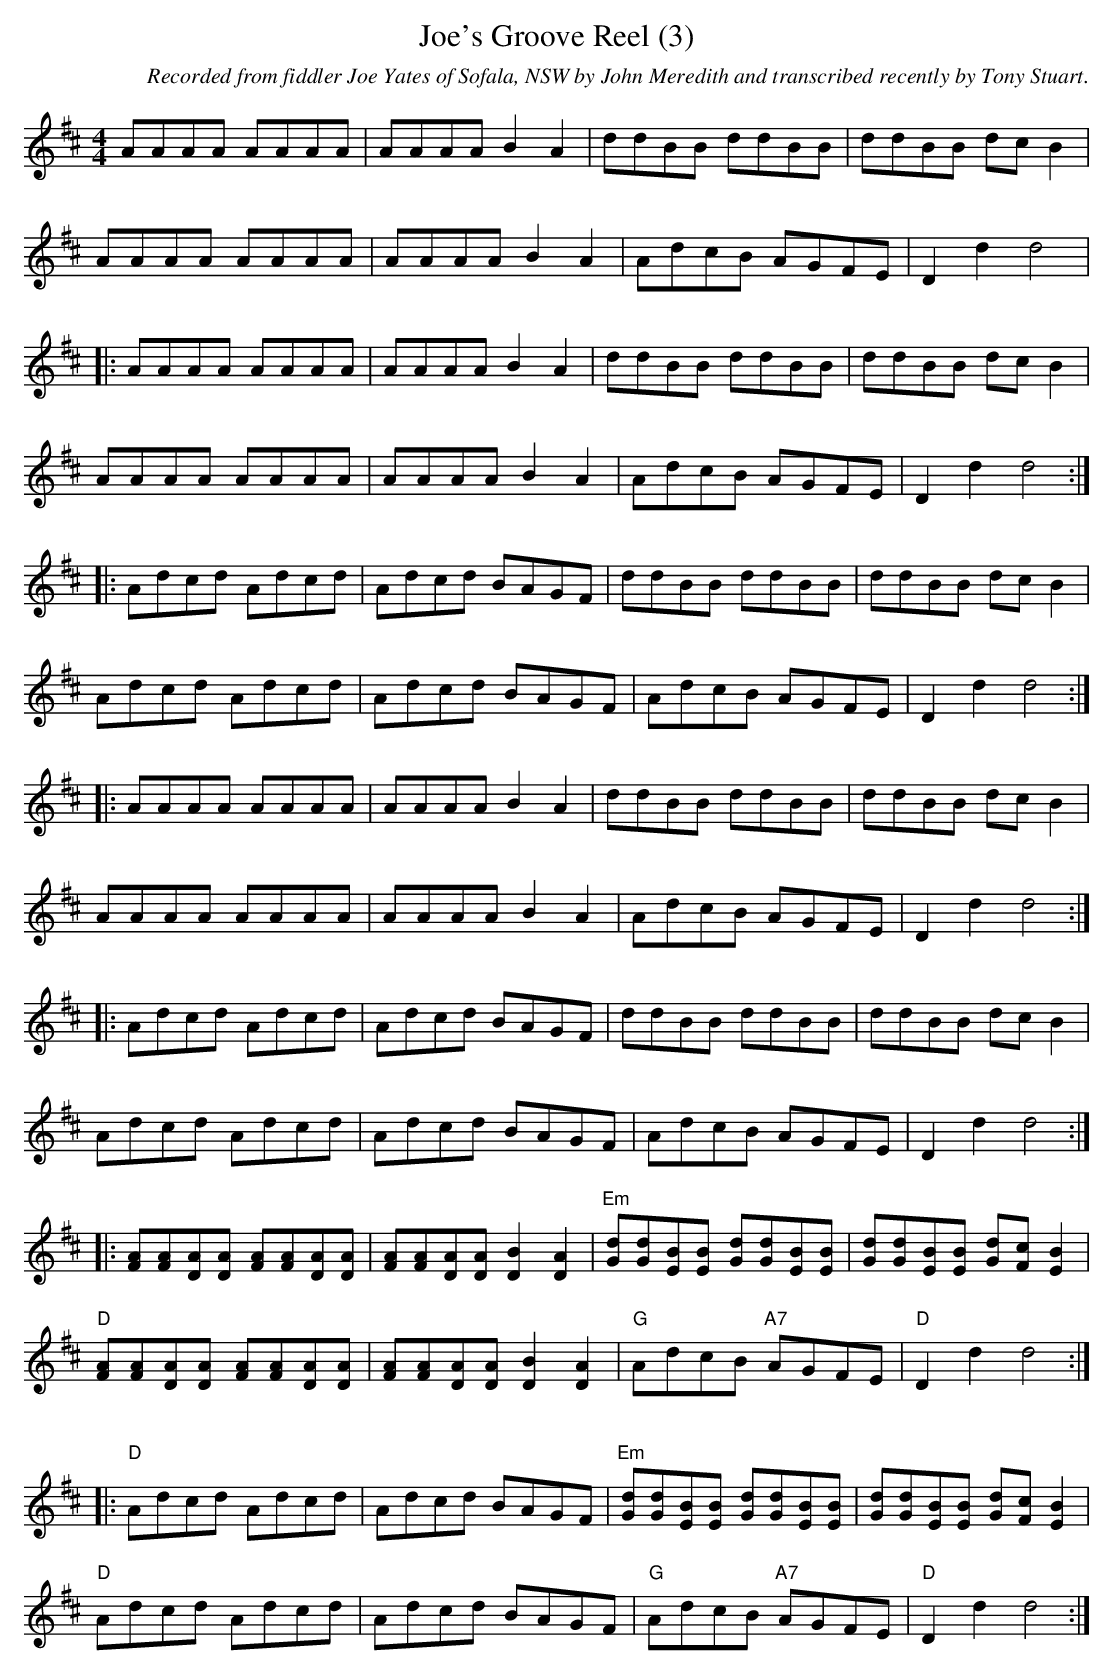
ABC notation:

X:1
T:Joe's Groove Reel (3)
C:Recorded from fiddler Joe Yates of Sofala, NSW by John Meredith and transcribed recently by Tony Stuart.
M:4/4
L:1/8
K:D
AAAA AAAA|AAAAB2A2|ddBB ddBB|ddBB dcB2|
AAAA AAAA|AAAAB2A2|AdcB AGFE|D2d2d4|
|:AAAA AAAA|AAAAB2A2|ddBB ddBB|ddBB dcB2|
AAAA AAAA|AAAAB2A2|AdcB AGFE|D2d2d4:|
|:Adcd Adcd|Adcd BAGF|ddBB ddBB|ddBB dcB2|
Adcd Adcd|Adcd BAGF|AdcB AGFE|D2d2d4:|
|:AAAA AAAA|AAAAB2A2|ddBB ddBB|ddBB dcB2|
AAAA AAAA|AAAAB2A2|AdcB AGFE|D2d2d4:|
|:Adcd Adcd|Adcd BAGF|ddBB ddBB|ddBB dcB2|
Adcd Adcd|Adcd BAGF|AdcB AGFE|D2d2d4:|
|:[FA][FA][AD][AD] [FA][FA][AD][AD]|[FA][FA][DA][DA][D2B2][D2A2]|\
"Em"[Gd][Gd][BE][BE] [dG][dG][EB][EB]|[dG][dG][BE][EB] [dG][cF][B2E2]|
"D" [FA][FA][AD][AD] [FA][FA][AD][AD]|[FA][FA][DA][DA][D2B2][D2A2]|\
"G"AdcB "A7"AGFE|"D"D2d2d4:|
|:"D"Adcd Adcd|Adcd BAGF|\
"Em"[dG][dG][BE][BE] [dG][dG][BE][BE]|[dG][dG][BE][BE] [dG][cF][B2E2]|
"D"Adcd Adcd|Adcd BAGF|"G"AdcB "A7"AGFE|"D"D2d2d4:|
